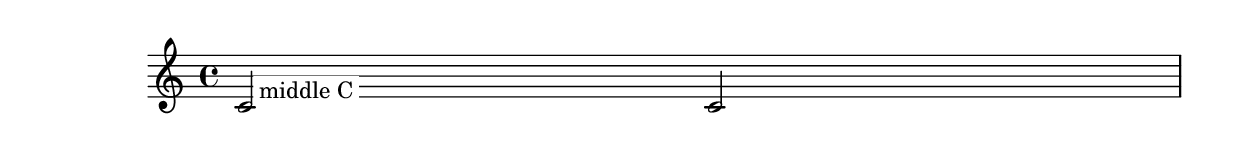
%% DO NOT EDIT this file manually; it is automatically
%% generated from LSR http://lsr.dsi.unimi.it
%% Make any changes in LSR itself, or in Documentation/snippets/new/ ,
%% and then run scripts/auxiliar/makelsr.py
%%
%% This file is in the public domain.
\version "2.14.0"

\header {
  lsrtags = "editorial-annotations, text"

%% Translation of GIT committish: 8b93de6ce951b7b14bc7818f31019524295b990f
  texidoces = "
La instrucción @code{\\whiteout} intercala un rectángulo blanco
debajo de un elemento de marcado.  Este rectángulo blanco no tapa
a ningún otro objeto gráfico, puesto que las líneas del pentagrama
están en una capa inferior a la de la mayor parte de los otros
objetos.

"
  doctitlees = "Poner en blanco las líneas del pentagrama utilizando la instrucción \\whiteout"

  texidoc = "
The @code{\\whiteout} command underlays a markup with a white box.
Since staff lines are in a lower layer than most other grobs, this
white box will not overlap any other grob.

"
  doctitle = "Blanking staff lines using the \\whiteout command"
} % begin verbatim

\layout { ragged-right = ##f }
\relative c' {
  \override TextScript #'extra-offset = #'(2 . 4)
  c2-\markup { \whiteout \pad-markup #0.5 "middle C" } c
}

